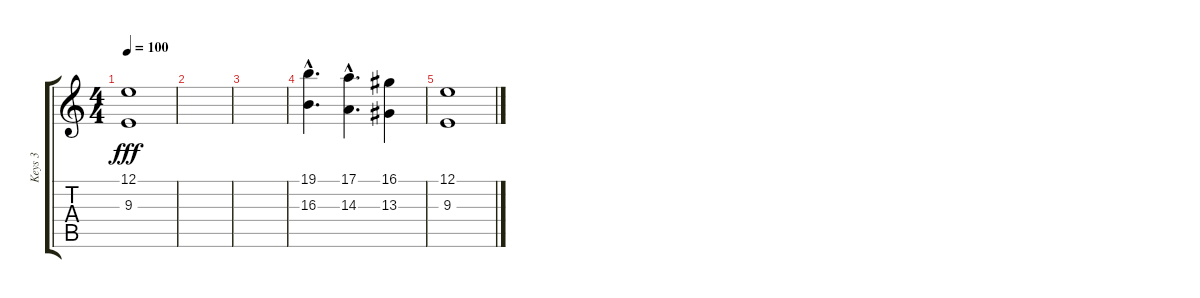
\track ("Keys 3" "Keys 3") {instrument fx4atmosphere}
\staff {score tabs}
\tuning (E4 B3 G3 D3 A2 E2) {hide}
\ts (4 4)
\tempo 100
\clef g2
\ks c
(12.1 9.3).1{dy fff} |
|
|
(19.1{hac} 16.3{hac}).4{d} (17.1{hac} 14.3{hac}).4{d} (16.1 13.3).4 |
(12.1 9.3).1
